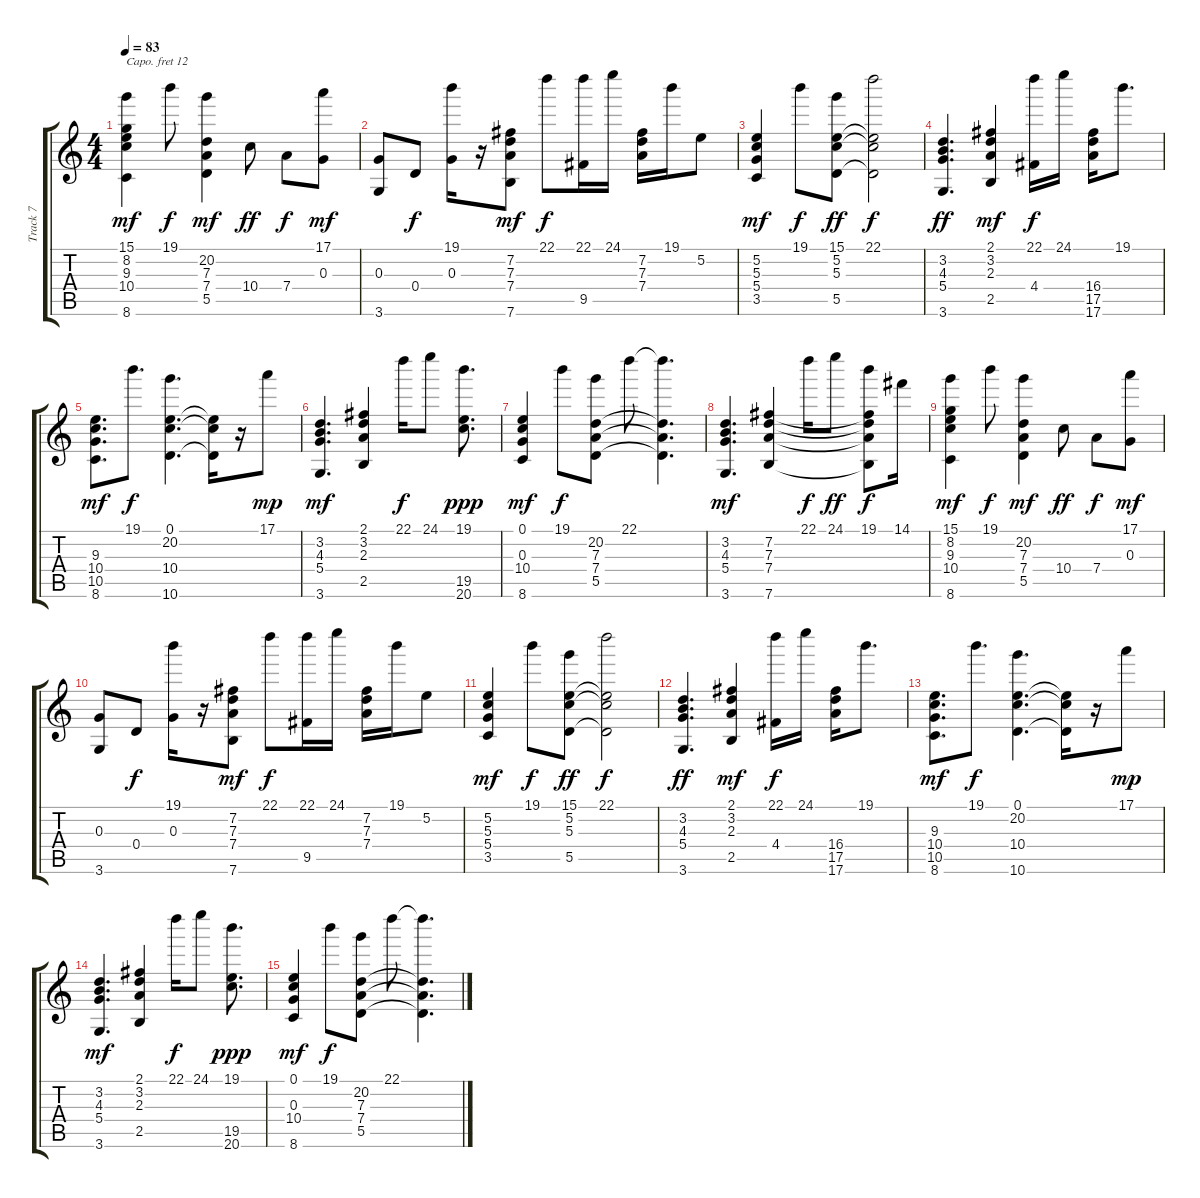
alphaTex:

\track ("Track 7" "Track 7") {instrument fx7echoes}
\staff {score tabs}
\capo 12
\tuning (E4 B3 G3 D3 A2 E2) {hide}
\ts (4 4)
\tempo 83
\clef g2
\ks c
(15.1 8.2 9.3 10.4 8.6).4{dy mf} 19.1.8{dy f} (20.2 7.3 7.4 5.5).4{dy mf} 10.4.8{dy ff} 7.4.8{dy f} (17.1 0.3).8{dy mf} |
(0.3 3.6).8 0.4.8{dy f} (19.1 0.3).16 r.16 (7.2 7.3 7.4 7.6).8{dy mf} 22.1.8{dy f} (22.1 9.5).16 24.1.16 (7.2 7.3 7.4).16 19.1.16 5.2.8 |
(5.2 5.3 5.4 3.5).4{dy mf} 19.1.8{dy f} (15.1 5.2 5.3 5.5).8{dy ff} (22.1 5.2{t} 5.3{t} 5.5{t}).2{dy f} |
(3.2 4.3 5.4 3.6).4{d dy ff} (2.1 3.2 2.3 2.5).4{dy mf} (22.1 4.4).16{dy f} 24.1.16 (16.4 17.5 17.6).16 19.1.8{d} |
(9.3 10.4 10.5 8.6).8{d dy mf} 19.1.8{d dy f} (0.1 20.2 10.4 10.6).4{d} (0.1{t} 10.4{t} 10.6{t}).16 r.16 17.1.8{dy mp} |
(3.2 4.3 5.4 3.6).4{d dy mf} (2.1 3.2 2.3 2.5).4 22.1.16{dy f} 24.1.8 (19.1 19.5 20.6).8{d dy ppp} |
(0.1 0.3 10.4 8.6).4{dy mf} 19.1.8{dy f} (20.2 7.3 7.4 5.5).8 22.1.8 (22.1{t} 7.3{t} 7.4{t} 5.5{t}).4{d} |
(3.2 4.3 5.4 3.6).4{d dy mf} (7.2 7.3 7.4 7.6).4 22.1.16{dy f} 24.1.8{dy ff} (19.1 7.2{t} 7.3{t} 7.4{t} 7.6{t}).8{dy f} 14.1.16 |
(15.1 8.2 9.3 10.4 8.6).4{dy mf} 19.1.8{dy f} (20.2 7.3 7.4 5.5).4{dy mf} 10.4.8{dy ff} 7.4.8{dy f} (17.1 0.3).8{dy mf} |
(0.3 3.6).8 0.4.8{dy f} (19.1 0.3).16 r.16 (7.2 7.3 7.4 7.6).8{dy mf} 22.1.8{dy f} (22.1 9.5).16 24.1.16 (7.2 7.3 7.4).16 19.1.16 5.2.8 |
(5.2 5.3 5.4 3.5).4{dy mf} 19.1.8{dy f} (15.1 5.2 5.3 5.5).8{dy ff} (22.1 5.2{t} 5.3{t} 5.5{t}).2{dy f} |
(3.2 4.3 5.4 3.6).4{d dy ff} (2.1 3.2 2.3 2.5).4{dy mf} (22.1 4.4).16{dy f} 24.1.16 (16.4 17.5 17.6).16 19.1.8{d} |
(9.3 10.4 10.5 8.6).8{d dy mf} 19.1.8{d dy f} (0.1 20.2 10.4 10.6).4{d} (0.1{t} 10.4{t} 10.6{t}).16 r.16 17.1.8{dy mp} |
(3.2 4.3 5.4 3.6).4{d dy mf} (2.1 3.2 2.3 2.5).4 22.1.16{dy f} 24.1.8 (19.1 19.5 20.6).8{d dy ppp} |
(0.1 0.3 10.4 8.6).4{dy mf} 19.1.8{dy f} (20.2 7.3 7.4 5.5).8 22.1.8 (22.1{t} 7.3{t} 7.4{t} 5.5{t}).4{d}
